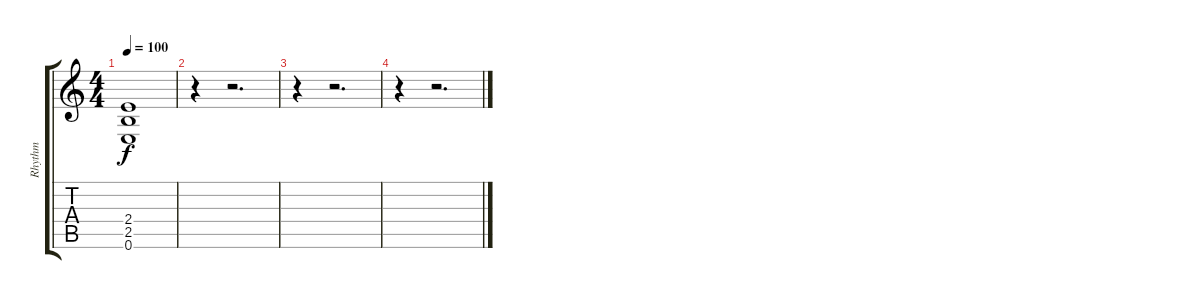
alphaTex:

\track ("Rhythm" "Rhythm") {instrument distortionguitar}
\staff {score tabs}
\tuning (E4 B3 G3 D3 A2 E2) {hide}
\ts (4 4)
\tempo 100
\clef g2
\ks c
(2.4 2.5 0.6).1{dy f} |
r.4 r.2{d} |
r.4 r.2{d} |
r.4 r.2{d}
